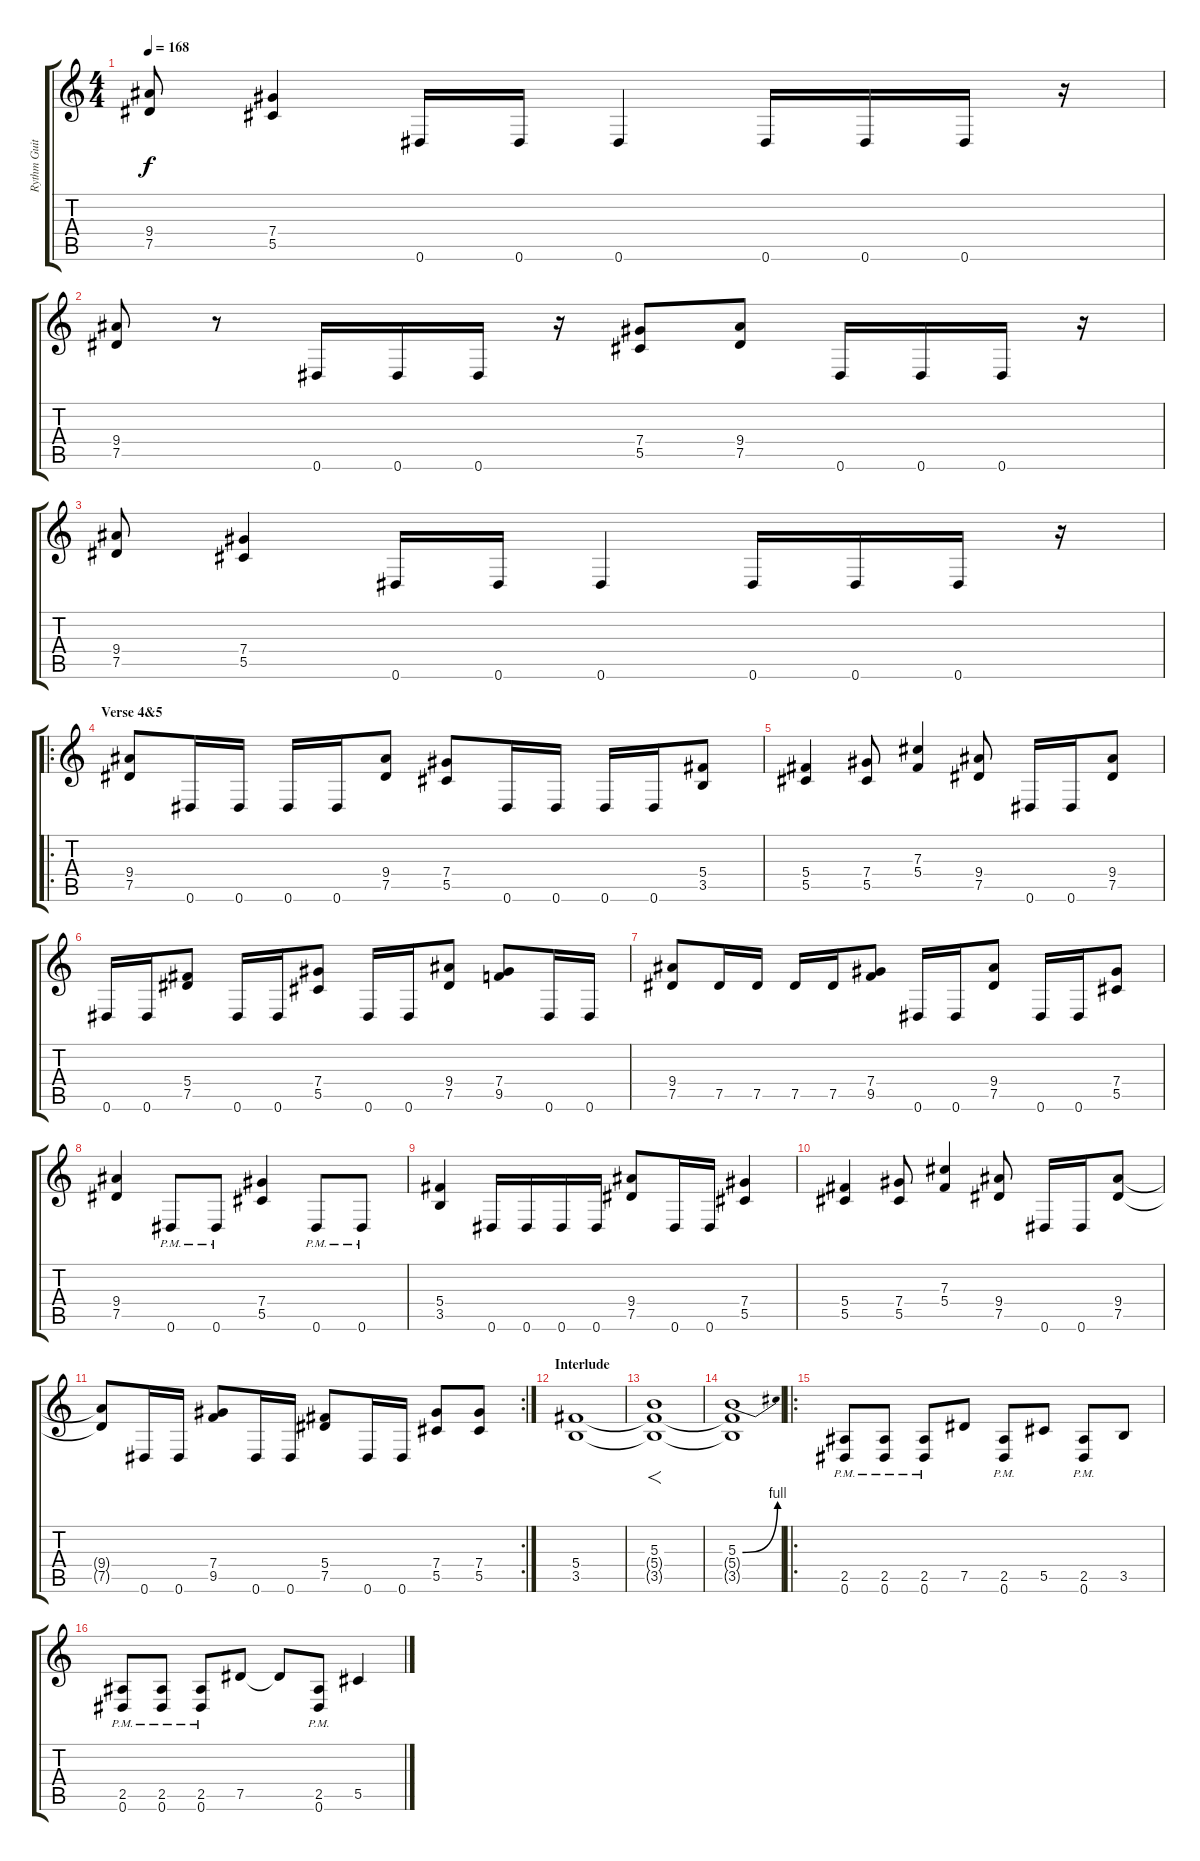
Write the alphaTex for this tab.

\track ("Rythm Guitar" "Rythm Guit") {instrument distortionguitar}
\staff {score tabs}
\tuning (Eb4 Bb3 Gb3 Db3 Ab2 Eb2) {hide}
\ts (4 4)
\tempo 168
\clef g2
\ks c
(9.4 7.5).8{dy f} (7.4 5.5).4 0.6.16 0.6.16 0.6.4 0.6.16 0.6.16 0.6.16 r.16 |
(9.4 7.5).8 r.8 0.6.16 0.6.16 0.6.16 r.16 (7.4 5.5).8 (9.4 7.5).8 0.6.16 0.6.16 0.6.16 r.16 |
(9.4 7.5).8 (7.4 5.5).4 0.6.16 0.6.16 0.6.4 0.6.16 0.6.16 0.6.16 r.16 |
\ro
\section ("" "Verse 4&5")
(9.4 7.5).8 0.6.16 0.6.16 0.6.16 0.6.16 (9.4 7.5).8 (7.4 5.5).8 0.6.16 0.6.16 0.6.16 0.6.16 (5.4 3.5).8 |
(5.4 5.5).4 (7.4 5.5).8 (7.3 5.4).4 (9.4 7.5).8 0.6.16 0.6.16 (9.4 7.5).8 |
0.6.16 0.6.16 (5.4 7.5).8 0.6.16 0.6.16 (7.4 5.5).8 0.6.16 0.6.16 (9.4 7.5).8 (7.4 9.5).8 0.6.16 0.6.16 |
(9.4 7.5).8 7.5.16 7.5.16 7.5.16 7.5.16 (7.4 9.5).8 0.6.16 0.6.16 (9.4 7.5).8 0.6.16 0.6.16 (7.4 5.5).8 |
(9.4 7.5).4 0.6{pm}.8 0.6{pm}.8 (7.4 5.5).4 0.6{pm}.8 0.6{pm}.8 |
(5.4 3.5).4 0.6.16 0.6.16 0.6.16 0.6.16 (9.4 7.5).8 0.6.16 0.6.16 (7.4 5.5).4 |
(5.4 5.5).4 (7.4 5.5).8 (7.3 5.4).4 (9.4 7.5).8 0.6.16 0.6.16 (9.4 7.5).8 |
\rc 2
(9.4{t} 7.5{t}).8 0.6.16 0.6.16 (7.4 9.5).8 0.6.16 0.6.16 (5.4 7.5).8 0.6.16 0.6.16 (7.4 5.5).8 (7.4 5.5).8 |
\section ("" "Interlude")
(5.4 3.5).1 |
(5.3 5.4{t} 3.5{t}).1{f} |
(5.3{be (bend 0 0 60 4)} 5.4{t} 3.5{t}).1 |
\ro
(2.5{pm} 0.6{pm}).8 (2.5{pm} 0.6{pm}).8 (2.5{pm} 0.6{pm}).8 7.5.8 (2.5{pm} 0.6{pm}).8 5.5.8 (2.5{pm} 0.6{pm}).8 3.5.8 |
(2.5{pm} 0.6{pm}).8 (2.5{pm} 0.6{pm}).8 (2.5{pm} 0.6{pm}).8 7.5.8 7.5{t}.8 (2.5{pm} 0.6{pm}).8 5.5.4
